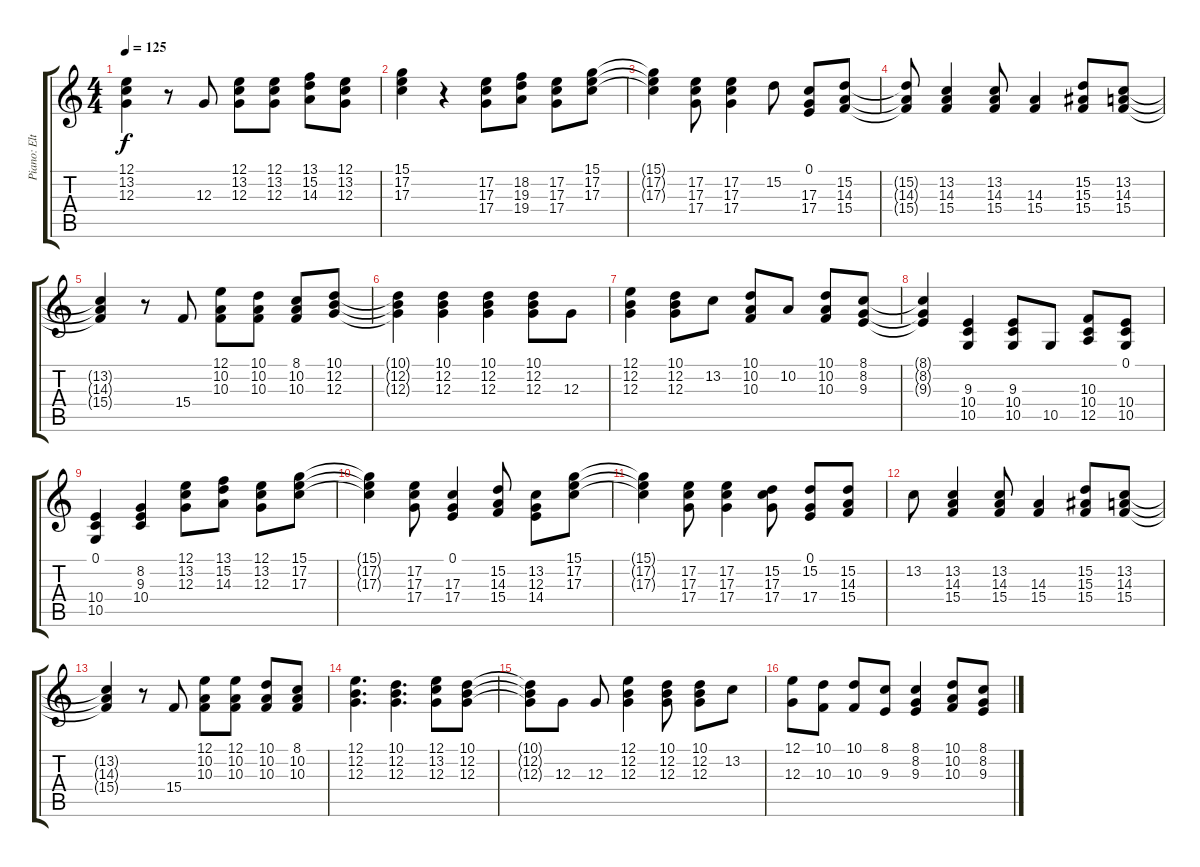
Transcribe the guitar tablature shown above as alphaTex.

\track ("Piano: Elton Right" "Piano: Elt") {instrument acousticgrandpiano}
\staff {score tabs}
\tuning (E4 B3 G3 D3 A2 E2) {hide}
\ts (4 4)
\tempo 125
\clef g2
\ks c
(12.1{t} 13.2{t} 12.3{t}).4{dy f} r.8 12.3.8 (12.1 13.2 12.3).8 (12.1 13.2 12.3).8 (13.1 15.2 14.3).8 (12.1 13.2 12.3).8 |
(15.1 17.2 17.3).4 r.4 (17.2 17.3 17.4).8 (18.2 19.3 19.4).8 (17.2 17.3 17.4).8 (15.1 17.2 17.3).8 |
(15.1{t} 17.2{t} 17.3{t}).4 (17.2 17.3 17.4).8 (17.2 17.3 17.4).4 15.2.8 (0.1 17.3 17.4).8 (15.2 14.3 15.4).8 |
(15.2{t} 14.3{t} 15.4{t}).8 (13.2 14.3 15.4).4 (13.2 14.3 15.4).8 (14.3 15.4).4 (15.2 15.3 15.4).8 (13.2 14.3 15.4).8 |
(13.2{t} 14.3{t} 15.4{t}).4 r.8 15.4.8 (12.1 10.2 10.3).8 (10.1 10.2 10.3).8 (8.1 10.2 10.3).8 (10.1 12.2 12.3).8 |
(10.1{t} 12.2{t} 12.3{t}).4 (10.1 12.2 12.3).4 (10.1 12.2 12.3).4 (10.1 12.2 12.3).8 12.3.8 |
(12.1 12.2 12.3).4 (10.1 12.2 12.3).8 13.2.8 (10.1 10.2 10.3).8 10.2.8 (10.1 10.2 10.3).8 (8.1 8.2 9.3).8 |
(8.1{t} 8.2{t} 9.3{t}).4 (9.3 10.4 10.5).4 (9.3 10.4 10.5).8 10.5.8 (10.3 10.4 12.5).8 (0.1 10.4 10.5).8 |
(0.1 10.4 10.5).4 (8.2 9.3 10.4).4 (12.1 13.2 12.3).8 (13.1 15.2 14.3).8 (12.1 13.2 12.3).8 (15.1 17.2 17.3).8 |
(15.1{t} 17.2{t} 17.3{t}).4 (17.2 17.3 17.4).8 (0.1 17.3 17.4).4 (15.2 14.3 15.4).8 (13.2 12.3 14.4).8 (15.1 17.2 17.3).8 |
(15.1{t} 17.2{t} 17.3{t}).4 (17.2 17.3 17.4).8 (17.2 17.3 17.4).4 (15.2 17.3 17.4).8 (0.1 15.2 17.4).8 (15.2 14.3 15.4).8 |
13.2.8 (13.2 14.3 15.4).4 (13.2 14.3 15.4).8 (14.3 15.4).4 (15.2 15.3 15.4).8 (13.2 14.3 15.4).8 |
(13.2{t} 14.3{t} 15.4{t}).4 r.8 15.4.8 (12.1 10.2 10.3).8 (12.1 10.2 10.3).8 (10.1 10.2 10.3).8 (8.1 10.2 10.3).8 |
(12.1 12.2 12.3).4{d} (10.1 12.2 12.3).4{d} (12.1 13.2 12.3).8 (10.1 12.2 12.3).8 |
(10.1{t} 12.2{t} 12.3{t}).8 12.3.8 12.3.8 (12.1 12.2 12.3).4 (10.1 12.2 12.3).8 (10.1 12.2 12.3).8 13.2.8 |
(12.1 12.3).8 (10.1 10.3).8 (10.1 10.3).8 (8.1 9.3).8 (8.1 8.2 9.3).4 (10.1 10.2 10.3).8 (8.1 8.2 9.3).8
